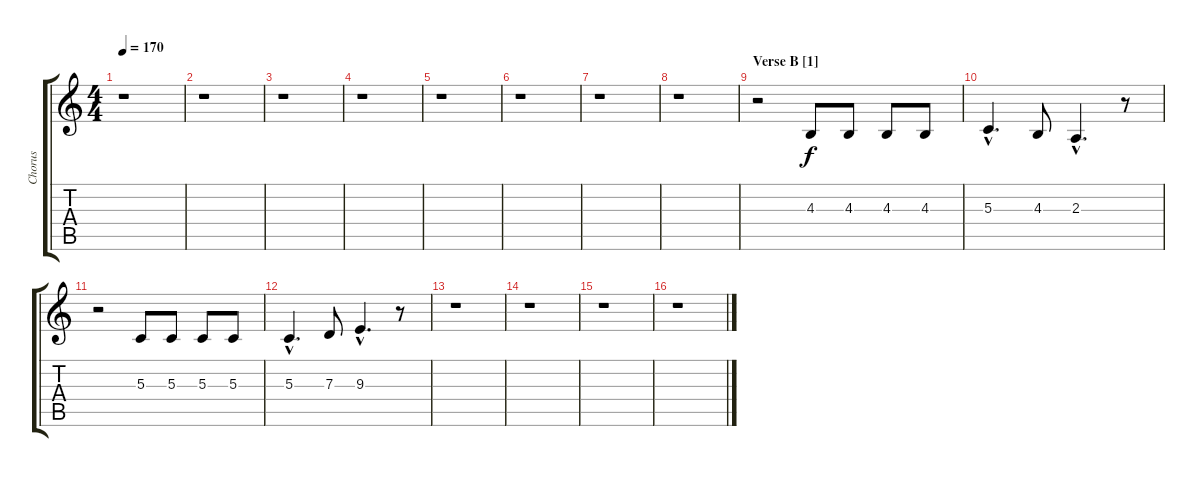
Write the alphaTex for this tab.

\track ("Chorus" "Chorus") {instrument trumpet}
\staff {score tabs}
\tuning (E4 B3 G3 D3 A2 E2) {hide}
\ts (4 4)
\tempo 170
\clef g2
\ks c
r.1{dy f} |
r.1 |
r.1 |
r.1 |
r.1 |
r.1 |
r.1 |
r.1 |
\section ("" "Verse B [1]")
r.2 4.3.8 4.3.8 4.3.8 4.3.8 |
5.3{hac}.4{d} 4.3.8 2.3{hac}.4{d} r.8 |
r.2 5.3.8 5.3.8 5.3.8 5.3.8 |
5.3{hac}.4{d} 7.3.8 9.3{hac}.4{d} r.8 |
r.1 |
r.1 |
r.1 |
r.1
